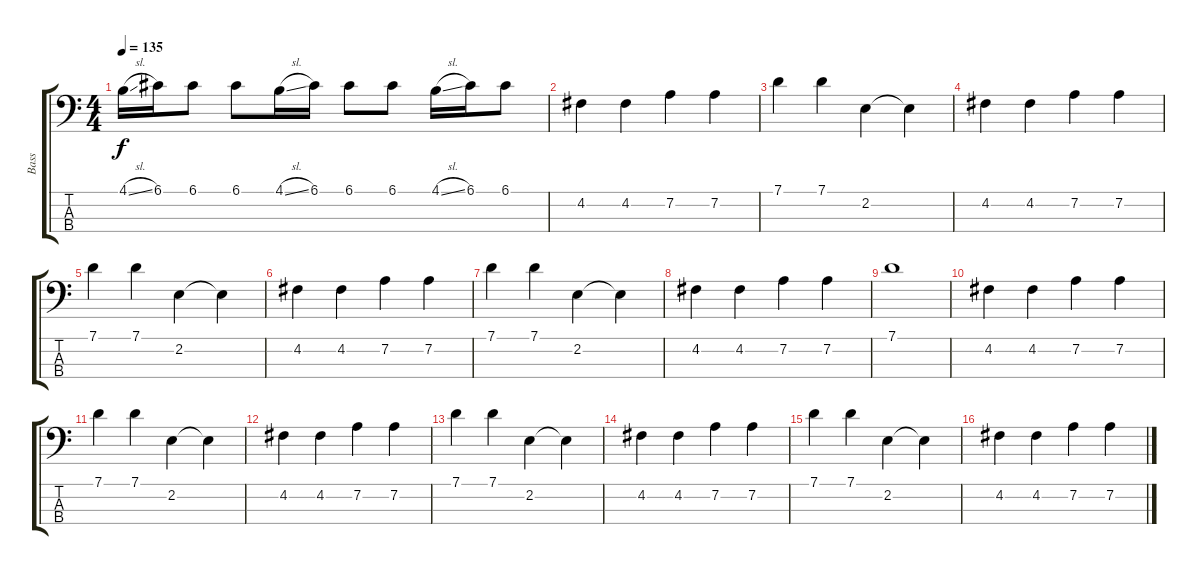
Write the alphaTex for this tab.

\track ("Bass" "Bass") {instrument electricbassfinger}
\staff {score tabs}
\tuning (G2 D2 A1 E1) {hide}
\ts (4 4)
\tempo 135
\clef f4
\ks c
4.1{sl}.16{dy f} 6.1.16 6.1.8 6.1.8 4.1{sl}.16 6.1.16 6.1.8 6.1.8 4.1{sl}.16 6.1.16 6.1.8 |
4.2.4 4.2.4 7.2.4 7.2.4 |
7.1.4 7.1.4 2.2.4 2.2{t}.4 |
4.2.4 4.2.4 7.2.4 7.2.4 |
7.1.4 7.1.4 2.2.4 2.2{t}.4 |
4.2.4 4.2.4 7.2.4 7.2.4 |
7.1.4 7.1.4 2.2.4 2.2{t}.4 |
4.2.4 4.2.4 7.2.4 7.2.4 |
7.1.1 |
4.2.4 4.2.4 7.2.4 7.2.4 |
7.1.4 7.1.4 2.2.4 2.2{t}.4 |
4.2.4 4.2.4 7.2.4 7.2.4 |
7.1.4 7.1.4 2.2.4 2.2{t}.4 |
4.2.4 4.2.4 7.2.4 7.2.4 |
7.1.4 7.1.4 2.2.4 2.2{t}.4 |
4.2.4 4.2.4 7.2.4 7.2.4
